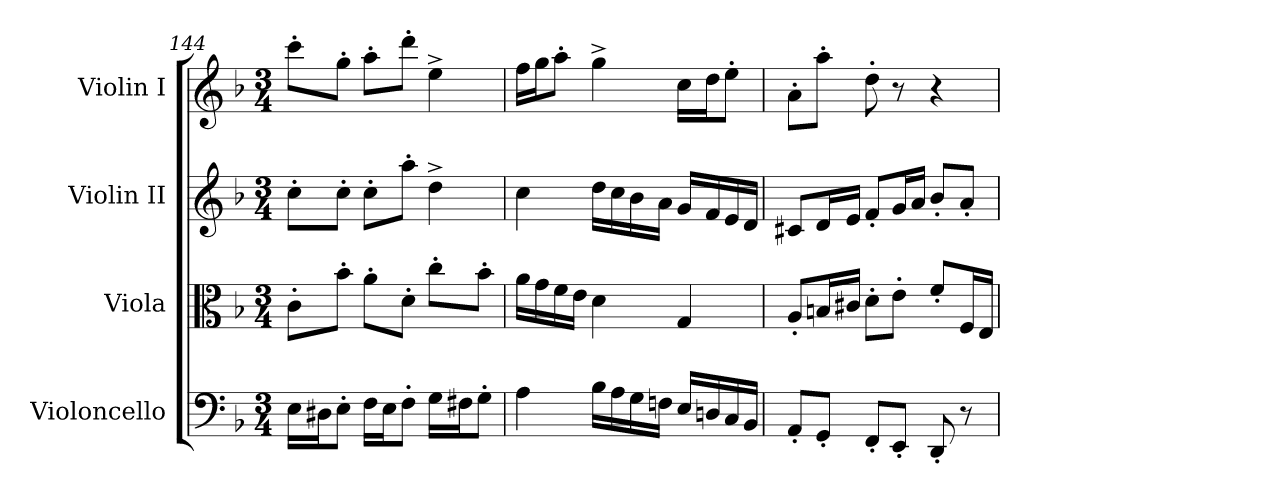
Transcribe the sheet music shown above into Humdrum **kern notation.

**kern	**kern	**kern	**kern
*part4	*part3	*part2	*part1
*staff4	*staff3	*staff2	*staff1
*I"Violoncello	*I"Viola	*I"Violin II	*I"Violin I
*I'Vc	*I'Vla	*I'Vln	*I'Vln
!!LO:LB:g=z
*clefF4	*clefC3	*clefG2	*clefG2
*k[b-]	*k[b-]	*k[b-]	*k[b-]
*M3/4	*M3/4	*M3/4	*M3/4
=144	=144	=144	=144
16E\LL	8c'\L	8cc'\L	8ccc'\L
16D#X\J	.	.	.
8E'\J	8b-'\J	8cc'\J	8gg'\J
16F\LL	8a'\L	8cc'\L	8aa'\L
16E\J	.	.	.
8F'\J	8d'\J	8aa'\J	8ddd'\J
16G\LL	8cc'\L	4dd^\	4ee^\
16F#X\J	.	.	.
8G'\J	8b-'\J	.	.
=145	=145	=145	=145
4A\	16a\LL	4cc\	16ff\LL
.	16g\	.	16gg\J
.	16f\	.	8aa'\J
.	16e\JJ	.	.
16B-\LL	4d\	16dd\LL	4gg^\
16A\	.	16cc\	.
16G\	.	16b-\	.
16Fn\JJ	.	16a\JJ	.
16E/LL	4G/	16g/LL	16cc\LL
16Dn/	.	16f/	16dd\J
16C/	.	16e/	8ee'\J
16BB-/JJ	.	16d/JJ	.
=146	=146	=146	=146
8AA'/L	8A'/L	8c#X/L	8a'\L
8GG'/J	16Bn/L	16d/L	8aa'\J
.	16c#X/JJ	16e/JJ	.
8FF'/L	8d'\L	8f'/L	8dd'\
8EE'/J	8e'\J	16g/L	8r
.	.	16a/JJ	.
8DD'/	8f'/L	8b-'/L	4r
8r	16F/L	8a'/J	.
.	16E/JJ	.	.
=	=	=	=
*-	*-	*-	*-
